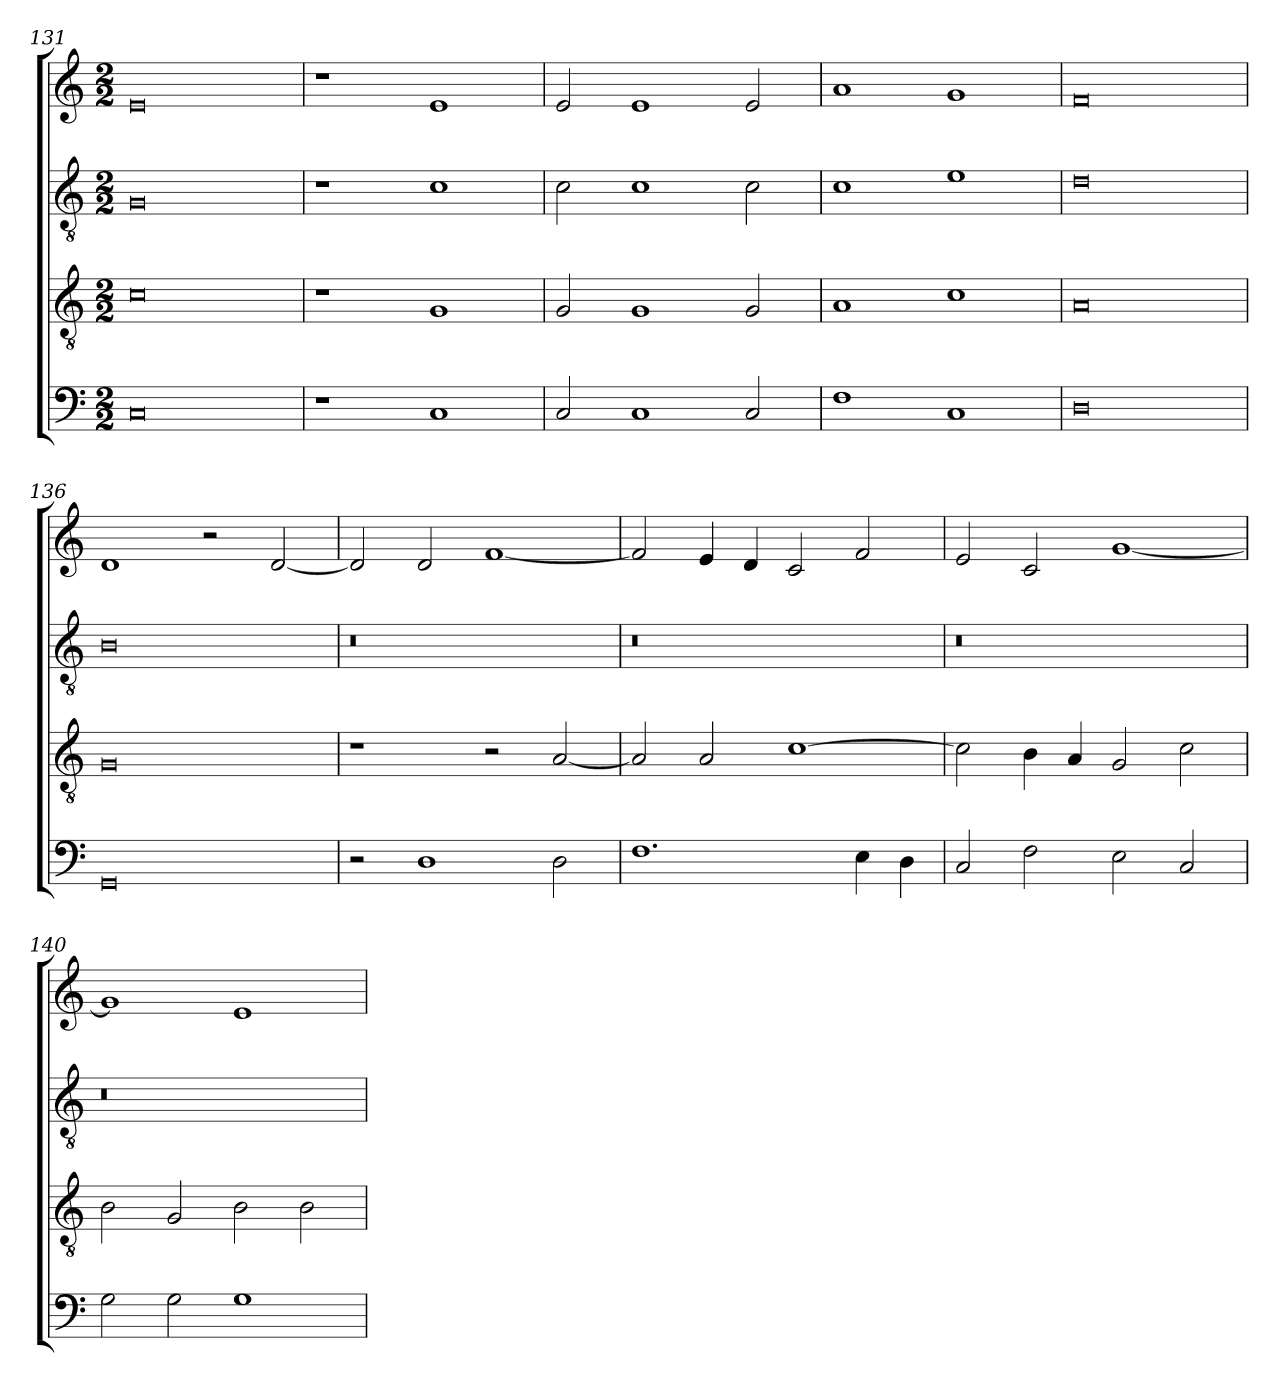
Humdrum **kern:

**kern	**kern	**kern	**kern
*part4	*part3	*part2	*part1
*staff4	*staff3	*staff2	*staff1
*clefF4	*clefGv2	*clefGv2	*clefG2
*k[]	*k[]	*k[]	*k[]
*M2/2	*M2/2	*M2/2	*M2/2
=131	=131	=131	=131
0C	0c	0G	0e
=132	=132	=132	=132
1r	1r	1r	1r
1C	1G	1c	1e
=133	=133	=133	=133
2C/	2G/	2c\	2e/
1C	1G	1c	1e
2C/	2G/	2c\	2e/
=134	=134	=134	=134
1F	1A	1c	1a
1C	1c	1e	1g
=135	=135	=135	=135
0D	0A	0d	0f
=136	=136	=136	=136
0GG	0G	0B	1d
.	.	.	2r
.	.	.	[2d/
=137	=137	=137	=137
2r	1r	0r	2d/]
1D	.	.	2d/
.	2r	.	[1f
2D\	[2A/	.	.
=138	=138	=138	=138
1.F	2A/]	0r	2f/]
.	2A/	.	4e/
.	.	.	4d/
.	[1c	.	2c/
4E\	.	.	2f/
4D\	.	.	.
=139	=139	=139	=139
2C/	2c\]	0r	2e/
2F\	4B\	.	2c/
.	4A/	.	.
2E\	2G/	.	[1g
2C/	2c\	.	.
=140	=140	=140	=140
2G\	2B\	0r	1g]
2G\	2G/	.	.
1G	2B\	.	1e
.	2B\	.	.
=	=	=	=
*-	*-	*-	*-
